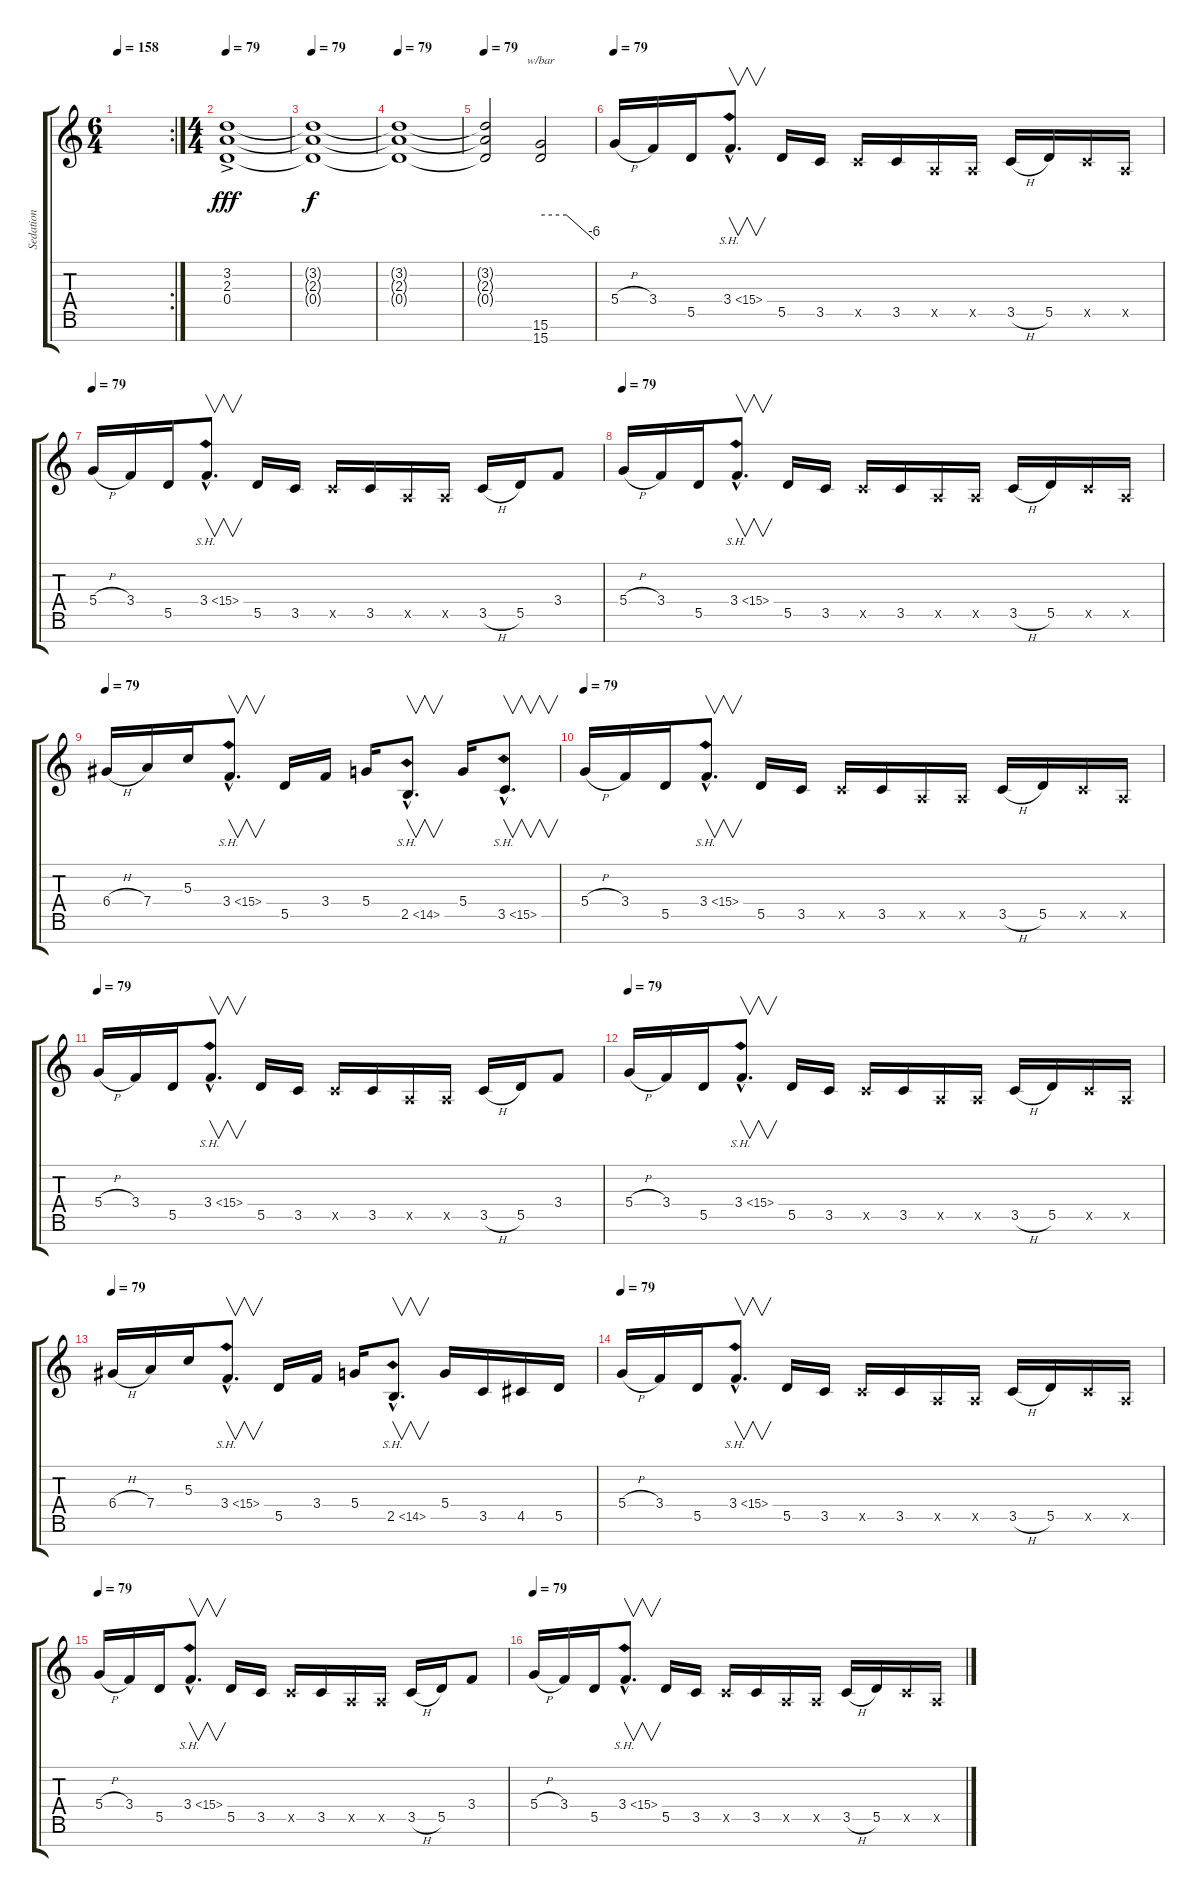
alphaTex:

\track ("Sedation" "Sedation") {instrument overdrivenguitar}
\staff {score tabs}
\tuning (E4 B3 G3 D3 A2 E2 B1) {hide}
\rc 2
\ts (6 4)
\tempo 158
\clef g2
\ks c
|
\ts (4 4)
\tempo 79
(3.2{ac} 2.3{ac} 0.4{ac}).1{dy fff} |
\tempo 79
(3.2{t} 2.3{t} 0.4{t}).1{dy f} |
\tempo 79
(3.2{t} 2.3{t} 0.4{t}).1 |
\tempo 79
(3.2{t} 2.3{t} 0.4{t}).2 (15.6 15.7).2{tbe (custom default 0 0 29 0 60 -24)} |
\tempo 79
5.4{h}.16 3.4.16 5.5.16 3.4{sh 12 hac}.8{v d} 5.5.16 3.5.16 3.5{x}.16 3.5.16 0.5{x}.16 0.5{x}.16 3.5{h}.16 5.5.16 3.5{x}.16 0.5{x}.16 |
\tempo 79
5.4{h}.16 3.4.16 5.5.16 3.4{sh 12 hac}.8{v d} 5.5.16 3.5.16 3.5{x}.16 3.5.16 0.5{x}.16 0.5{x}.16 3.5{h}.16 5.5.16 3.4.8 |
\tempo 79
5.4{h}.16 3.4.16 5.5.16 3.4{sh 12 hac}.8{v d} 5.5.16 3.5.16 3.5{x}.16 3.5.16 0.5{x}.16 0.5{x}.16 3.5{h}.16 5.5.16 3.5{x}.16 0.5{x}.16 |
\tempo 79
6.4{h}.16 7.4.16 5.3.16 3.4{sh 12 hac}.8{v d} 5.5.16 3.4.16 5.4.16 2.5{sh 12 hac}.8{v d} 5.4.16 3.5{sh 12 hac}.8{v d} |
\tempo 79
5.4{h}.16 3.4.16 5.5.16 3.4{sh 12 hac}.8{v d} 5.5.16 3.5.16 3.5{x}.16 3.5.16 0.5{x}.16 0.5{x}.16 3.5{h}.16 5.5.16 3.5{x}.16 0.5{x}.16 |
\tempo 79
5.4{h}.16 3.4.16 5.5.16 3.4{sh 12 hac}.8{v d} 5.5.16 3.5.16 3.5{x}.16 3.5.16 0.5{x}.16 0.5{x}.16 3.5{h}.16 5.5.16 3.4.8 |
\tempo 79
5.4{h}.16 3.4.16 5.5.16 3.4{sh 12 hac}.8{v d} 5.5.16 3.5.16 3.5{x}.16 3.5.16 0.5{x}.16 0.5{x}.16 3.5{h}.16 5.5.16 3.5{x}.16 0.5{x}.16 |
\tempo 79
6.4{h}.16 7.4.16 5.3.16 3.4{sh 12 hac}.8{v d} 5.5.16 3.4.16 5.4.16 2.5{sh 12 hac}.8{v d} 5.4.16 3.5.16 4.5.16 5.5.16 |
\tempo 79
5.4{h}.16 3.4.16 5.5.16 3.4{sh 12 hac}.8{v d} 5.5.16 3.5.16 3.5{x}.16 3.5.16 0.5{x}.16 0.5{x}.16 3.5{h}.16 5.5.16 3.5{x}.16 0.5{x}.16 |
\tempo 79
5.4{h}.16 3.4.16 5.5.16 3.4{sh 12 hac}.8{v d} 5.5.16 3.5.16 3.5{x}.16 3.5.16 0.5{x}.16 0.5{x}.16 3.5{h}.16 5.5.16 3.4.8 |
\tempo 79
5.4{h}.16 3.4.16 5.5.16 3.4{sh 12 hac}.8{v d} 5.5.16 3.5.16 3.5{x}.16 3.5.16 0.5{x}.16 0.5{x}.16 3.5{h}.16 5.5.16 3.5{x}.16 0.5{x}.16
